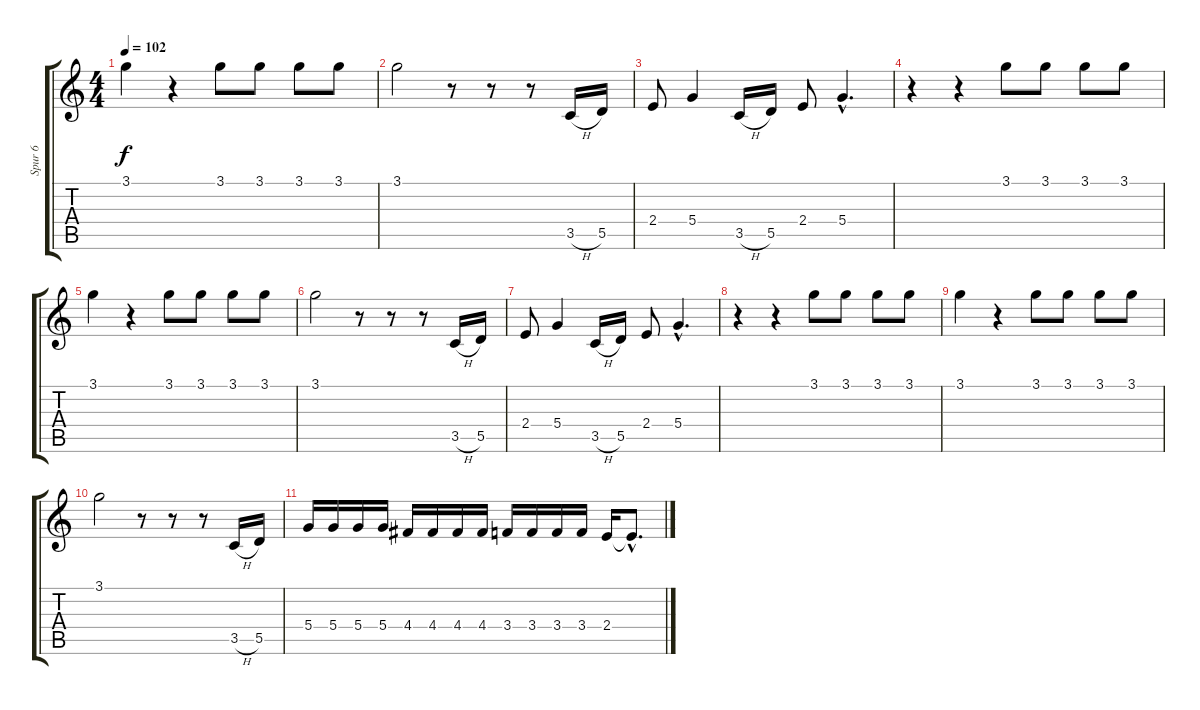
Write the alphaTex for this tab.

\track ("Spur 6" "Spur 6") {instrument distortionguitar}
\staff {score tabs}
\tuning (E4 B3 G3 D3 A2 E2) {hide}
\ts (4 4)
\tempo 102
\clef g2
\ks c
3.1.4{dy f} r.4 3.1.8 3.1.8 3.1.8 3.1.8 |
3.1.2 r.8 r.8 r.8 3.5{h}.16 5.5.16 |
2.4.8 5.4.4 3.5{h}.16 5.5.16 2.4.8 5.4{hac}.4{d} |
r.4 r.4 3.1.8 3.1.8 3.1.8 3.1.8 |
3.1.4 r.4 3.1.8 3.1.8 3.1.8 3.1.8 |
3.1.2 r.8 r.8 r.8 3.5{h}.16 5.5.16 |
2.4.8 5.4.4 3.5{h}.16 5.5.16 2.4.8 5.4{hac}.4{d} |
r.4 r.4 3.1.8 3.1.8 3.1.8 3.1.8 |
3.1.4 r.4 3.1.8 3.1.8 3.1.8 3.1.8 |
3.1.2 r.8 r.8 r.8 3.5{h}.16 5.5.16 |
5.4.16 5.4.16 5.4.16 5.4.16 4.4.16 4.4.16 4.4.16 4.4.16 3.4.16 3.4.16 3.4.16 3.4.16 2.4.16 2.4{hac t}.8{d}
